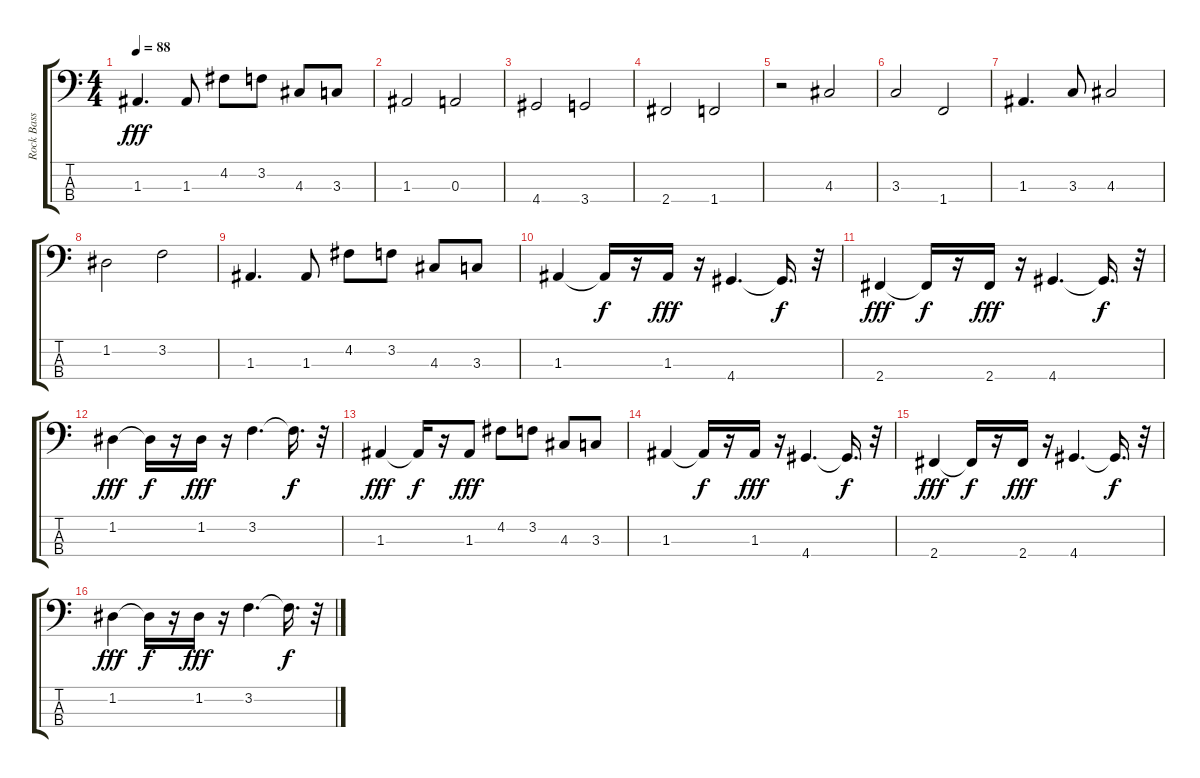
\track ("Rock Bass" "Rock Bass") {instrument fretlessbass}
\staff {score tabs}
\tuning (G2 D2 A1 E1) {hide}
\ts (4 4)
\tempo 88
\clef f4
\ks c
1.3.4{d dy fff} 1.3.8 4.2.8 3.2.8 4.3.8 3.3.8 |
1.3.2 0.3.2 |
4.4.2 3.4.2 |
2.4.2 1.4.2 |
r.2 4.3.2 |
3.3.2 1.4.2 |
1.3.4{d} 3.3.8 4.3.2 |
1.2.2 3.2.2 |
1.3.4{d} 1.3.8 4.2.8 3.2.8 4.3.8 3.3.8 |
1.3.4 1.3{t}.16{dy f} r.16 1.3.16{dy fff} r.16 4.4.4{d} 4.4{t}.16{d dy f} r.32 |
2.4.4{dy fff} 2.4{t}.16{dy f} r.16 2.4.16{dy fff} r.16 4.4.4{d} 4.4{t}.16{d dy f} r.32 |
1.2.4{dy fff} 1.2{t}.16{dy f} r.16 1.2.16{dy fff} r.16 3.2.4{d} 3.2{t}.16{d dy f} r.32 |
1.3.4{dy fff} 1.3{t}.16{dy f} r.16 1.3.8{dy fff} 4.2.8 3.2.8 4.3.8 3.3.8 |
1.3.4 1.3{t}.16{dy f} r.16 1.3.16{dy fff} r.16 4.4.4{d} 4.4{t}.16{d dy f} r.32 |
2.4.4{dy fff} 2.4{t}.16{dy f} r.16 2.4.16{dy fff} r.16 4.4.4{d} 4.4{t}.16{d dy f} r.32 |
1.2.4{dy fff} 1.2{t}.16{dy f} r.16 1.2.16{dy fff} r.16 3.2.4{d} 3.2{t}.16{d dy f} r.32
